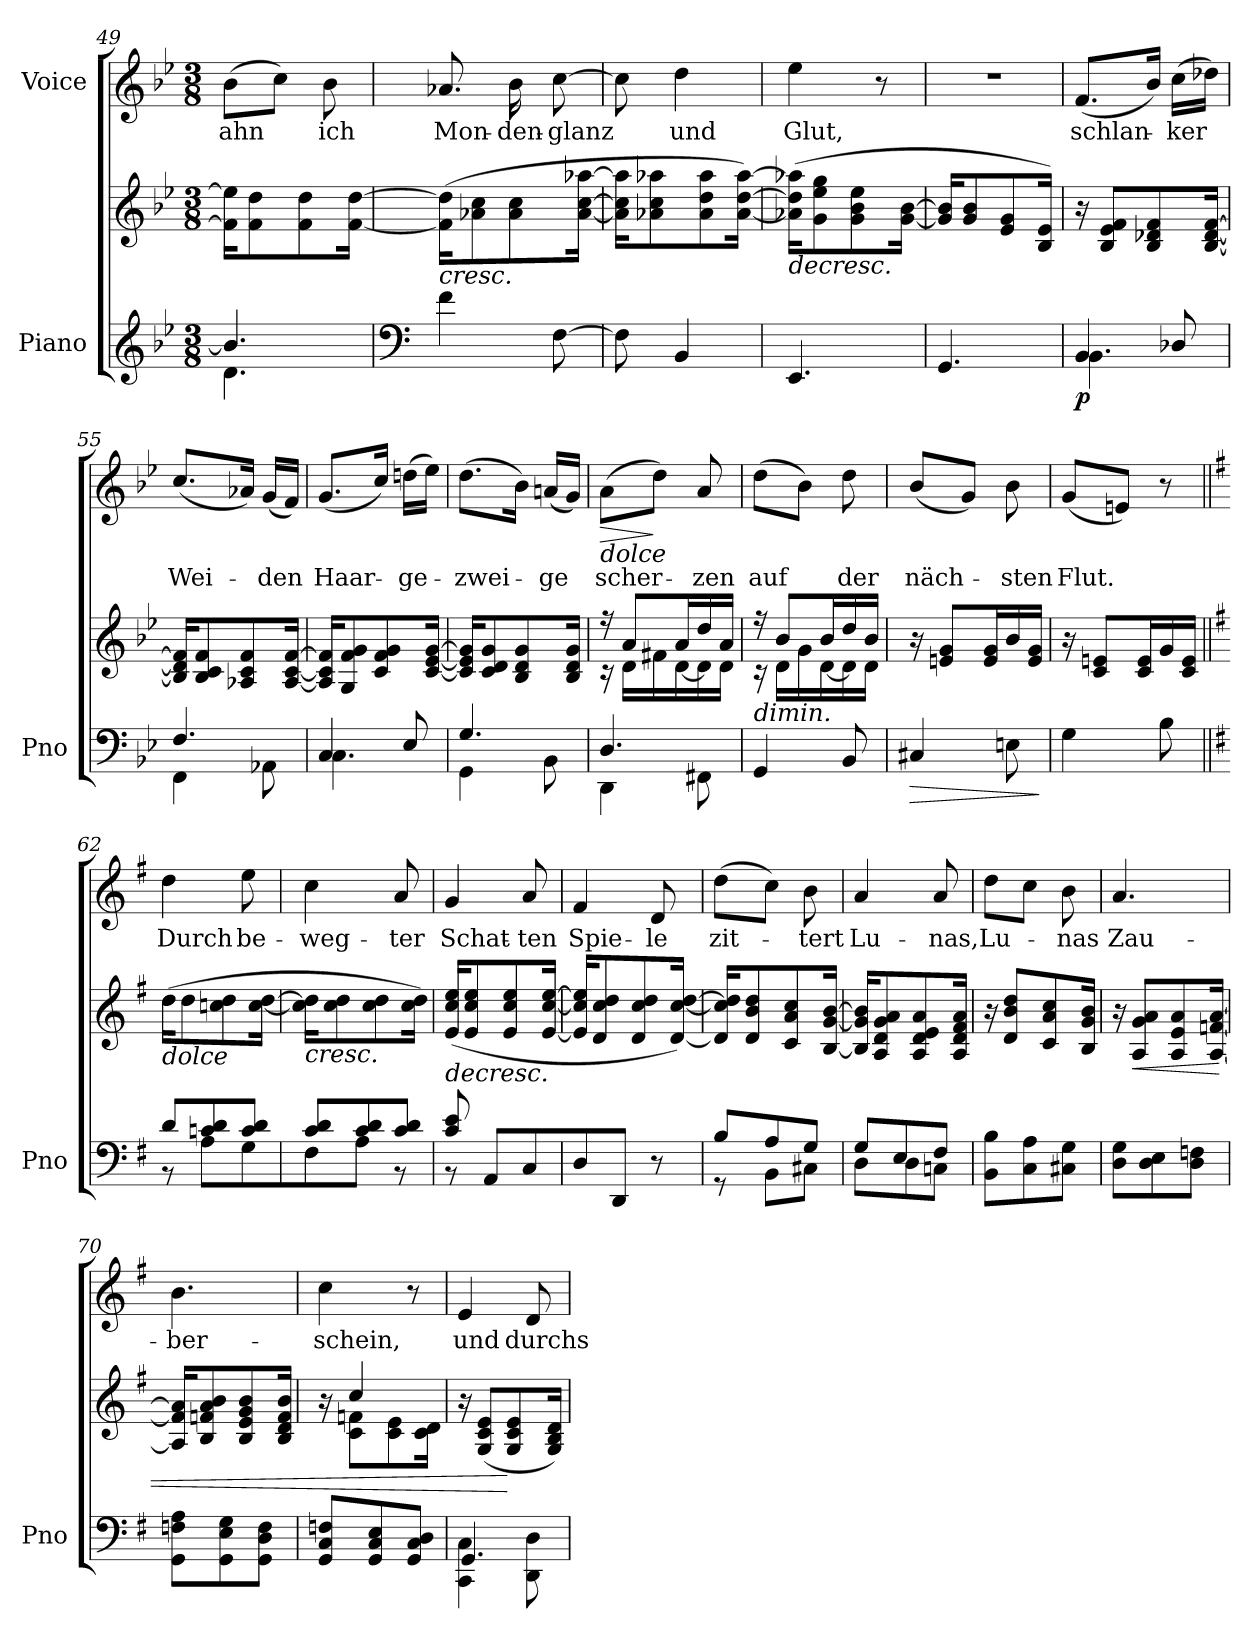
**kern	**kern	**dynam	**kern	**text	**dynam
*part2	*part2	*part2	*part1	*part1	*part1
*staff3	*staff2	*staff2/3	*staff1	*staff1	*staff1
*I"Piano	*	*	*I"Voice	*	*
*I'Pno	*	*	*	*	*
*clefG2	*clefG2	*	*clefG2	*	*
*k[b-e-]	*k[b-e-]	*	*k[b-e-]	*	*
*M3/8	*M3/8	*	*M3/8	*	*
=49	=49	=49	=49	=49	=49
*^	*	*	*	*	*
!	!	!	!	!	!LO:LY:b	!
4.b-/]	4.d\	16f\] 16ee-\]KL	.	(8b-\L	ahn	.
.	.	8f\ 8dd\	.	.	.	.
.	.	.	.	8cc\J)	.	.
.	.	8f\ 8dd\	.	.	.	.
!	!	!	!	!	!LO:LY:b	!
.	.	.	.	8b-\	ich	.
.	.	[16f\ [16dd\Jk	.	.	.	.
*v	*v	*	*	*	*	*
=50	=50	=50	=50	=50	=50
*clefF4	*	*	*	*	*
!	!	!LO:HP:b	!	!LO:LY:b	!
4f\	(16f\] 16dd\]KL	<	8.a-X/	Mon-	.
.	8a-X\ 8cc\	.	.	.	.
!	!	!	!	!LO:LY:b	!
.	8a-\ 8cc\	.	16b-\	-den-	.
!	!	!	!	!LO:LY:b	!
[8F\	.	.	[8cc\	-glanz	.
.	[16a-\ [16cc\ [16aa-X\Jk	.	.	.	.
=51	=51	=51	=51	=51	=51
8F\]	16a-\] 16cc\] 16aa-\]KL	.	8cc\]	.	.
.	8a-X\ 8cc\ 8aa-X\	.	.	.	.
!	!	!	!	!LO:LY:b	!
4BB-/	.	.	4dd\	und	.
.	8a-\ 8dd\ 8aa-\	.	.	.	.
.	[16a-\ [16dd\ [16aa-\Jk)	.	.	.	.
!!LO:LB:g=z
=52	=52	=52	=52	=52	=52
!	!	!LO:HP:b	!	!LO:LY:b	!
4.EE-/	(16a-X\] 16dd\] 16aa-X\]KL	>	4ee-\	Glut,	.
.	8g\ 8ee-\ 8gg\	.	.	.	.
.	8g\ 8b-\ 8ee-\	.	.	.	.
.	.	.	8r	.	.
.	[16g\ [16b-\Jk	.	.	.	.
=53	=53	=53	=53	=53	=53
4.GG/	16g/] 16b-/]KL	.	4.r	.	.
.	8g/ 8b-/	.	.	.	.
.	8e-/ 8g/	.	.	.	.
.	16B-/ 16e-/Jk)	.	.	.	.
.	.	[	.	.	.
=54	=54	=54	=54	=54	=54
!LO:N:head=solid	!	!LO:DY:b=2	!	!LO:LY:b	!
*^	*	*	*	*	*
4BB-/	4.BB-\	16r	p	(8.f/L	schlan-	.
.	.	8B-/ 8e-/ 8f/L	.	.	.	.
.	.	8B-/ 8d-X/ 8f/	.	16b-/Jk)	.	.
!	!	!	!	!	!LO:LY:b	!
8D-X/	.	.	.	(16cc\LL	-ker	.
.	.	[16B-/ [16d-/ [16f/Jk	.	16dd-X\JJ)	.	.
=55	=55	=55	=55	=55	=55	=55
!	!	!	!	!	!LO:LY:b	!
4.F/	4FF\	16B-/] 16d-/] 16f/]KL	.	(8.cc/L	Wei-	.
.	.	8B-/ 8c/ 8f/	.	.	.	.
.	.	8A-X/ 8c/ 8f/	.	16a-X/Jk)	.	.
!	!	!	!	!	!LO:LY:b	!
.	8AA-X\	.	.	(16g/LL	-den	.
.	.	[16A-/ [16c/ [16f/Jk	.	16f/JJ)	.	.
=56	=56	=56	=56	=56	=56	=56
!	!	!	!	!	!LO:LY:b	!
4C/	4.C\	16A-/] 16c/] 16f/]KL	.	(8.g/L	Haar-	.
.	.	8G/ 8f/ 8g/	.	.	.	.
.	.	8c/ 8f/ 8g/	.	16cc/Jk)	.	.
!	!	!	!	!	!LO:LY:b	!
8E-/	.	.	.	(16ddn\LL	ge-	.
.	.	[16c/ [16e-/ [16g/Jk	.	16ee-\JJ)	.	.
!!LO:LB:g=z
=57	=57	=57	=57	=57	=57	=57
!	!	!	!	!	!LO:LY:b	!
4.G/	4GG\	16c/] 16e-/] 16g/]KL	.	(8.dd\L	-zwei-	.
.	.	8c/ 8d/ 8g/	.	.	.	.
.	.	8B-/ 8d/ 8g/	.	16b-\Jk)	.	.
!	!	!	!	!	!LO:LY:b	!
.	8BB-\	.	.	(16an/LL	-ge	.
.	.	16B-/ 16d/ 16g/Jk	.	16g/JJ)	.	.
=58	=58	=58	=58	=58	=58	=58
*	*	*^	*	*	*	*
!	!	!	!	!	!LO:TX:b:i:t=dolce	!	!
!	!	!	!	!	!	!LO:LY:b	!LO:HP:b
4.D/	4DD\	16r	16r	.	(8a\L	scher-	>
.	.	8a/L	16d\LL	.	.	.	.
.	.	.	16f#X\	.	8dd\J)	.	]
.	.	16a/L	[16d\	.	.	.	.
!	!	!	!	!	!	!LO:LY:b	!
.	8FF#X\	16dd/	16d\]	.	8a/	-zen	.
.	.	16a/JJ	16d\JJ	.	.	.	.
*v	*v	*	*	*	*	*	*
=59	=59	=59	=59	=59	=59	=59
!	!LO:TX:b:i:t=dimin.	!	!	!	!	!
!	!	!	!	!	!LO:LY:b	!
4GG/	16r	16r	.	(8dd\L	auf	.
.	8b-/L	16d\LL	.	.	.	.
.	.	16g\	.	8b-\J)	.	.
.	16b-/L	[16d\	.	.	.	.
!	!	!	!	!	!LO:LY:b	!
8BB-/	16dd/	16d\]	.	8dd\	der	.
.	16b-/JJ	16d\JJ	.	.	.	.
=60	=60	=60	=60	=60	=60	=60
!	!	!	!LO:HP:b=2	!	!LO:LY:b	!
*	*v	*v	*	*	*	*
4C#X/	16r	>	(8b-/L	näch-	.
.	8en/ 8g/L	.	.	.	.
.	.	.	8g/J)	.	.
.	16e/ 16g/L	.	.	.	.
!	!	!	!	!LO:LY:b	!
8En\	16b-/	.	8b-\	-sten	.
.	16e/ 16g/JJ	.	.	.	.
.	.	]	.	.	.
=61	=61	=61	=61	=61	=61
!	!	!	!	!LO:LY:b	!
4G\	16r	.	(8g/L	Flut.	.
.	8c/ 8en/L	.	.	.	.
.	.	.	8en/J)	.	.
.	16c/ 16e/L	.	.	.	.
8B-\	16g/	.	8r	.	.
.	16c/ 16e/JJ	.	.	.	.
!!LO:LB:g=z
=62||	=62||	=62||	=62||	=62||	=62||
*k[f#]	*k[f#]	*	*k[f#]	*	*
*^	*	*	*	*	*
!	!	!LO:TX:b:i:t=dolce	!	!	!	!
!	!	!	!	!	!LO:LY:b	!
8d/L	8r	(16dd\KL	.	4dd\	Durch	.
.	.	8dd\	.	.	.	.
8cn/ 8d/	8A\L	.	.	.	.	.
.	.	8ccn\ 8dd\	.	.	.	.
!	!	!	!	!	!LO:LY:b	!
8c/ 8d/J	8G\	.	.	8ee\	be-	.
.	.	[16cc\ [16dd\Jk	.	.	.	.
=63	=63	=63	=63	=63	=63	=63
!	!	!	!LO:HP:b	!	!LO:LY:b	!
8c/ 8d/L	8F#\	16cc\] 16dd\]KL	<	4cc\	-weg-	.
.	.	8cc\ 8dd\	.	.	.	.
8c/ 8d/	8A\J	.	.	.	.	.
.	.	8cc\ 8dd\	.	.	.	.
!	!	!	!	!	!LO:LY:b	!
8c/ 8d/J	8r	.	.	8a/	-ter	.
.	.	16cc\ 16dd\Jk)	.	.	.	.
*v	*v	*	*	*	*	*
.	.	]	.	.	.
=64	=64	=64	=64	=64	=64
*^	*	*	*	*	*
!	!	!	!LO:HP:b	!	!LO:LY:b	!
8c/ 8e/	8r	(16e/ 16cc/ 16ee/KL	>	4g/	Schat-	.
.	.	8e/ 8cc/ 8ee/	.	.	.	.
8AA/L	4ryy	.	.	.	.	.
.	.	8e/ 8cc/ 8ee/	[	.	.	.
!	!	!	!	!	!LO:LY:b	!
8C/	.	.	.	8a/	-ten	.
.	.	[16e/ [16cc/ [16ee/Jk	.	.	.	.
*v	*v	*	*	*	*	*
=65	=65	=65	=65	=65	=65
!	!	!	!	!LO:LY:b	!
8D/	16e/] 16cc/] 16ee/]KL	.	4f#/	Spie-	.
.	8d/ 8cc/ 8dd/	.	.	.	.
8DD/J	.	.	.	.	.
.	8d/ 8cc/ 8dd/	.	.	.	.
!	!	!	!	!LO:LY:b	!
8r	.	.	8d/	-le	.
.	[16d/ [16cc/ [16dd/Jk)	.	.	.	.
=66	=66	=66	=66	=66	=66
*^	*	*	*	*	*
!	!	!	!	!	!LO:LY:b	!
8B/L	8r	16d/] 16cc/] 16dd/]KL	.	(8dd\L	zit-	.
.	.	8d/ 8b/ 8dd/	.	.	.	.
8A/	8BB\L	.	.	8cc\J)	.	.
.	.	8c/ 8a/ 8cc/	.	.	.	.
!	!	!	!	!	!LO:LY:b	!
8G/J	8C#X\J	.	.	8b\	-tert	.
.	.	[16B/ [16g/ [16b/Jk	.	.	.	.
=67	=67	=67	=67	=67	=67	=67
!	!	!	!	!	!LO:LY:b	!
8G/L	8D\L	16B/] 16g/] 16b/]KL	.	4a/	Lu-	.
.	.	8A/ 8d/ 8g/ 8a/	.	.	.	.
8E/	8D\	.	.	.	.	.
.	.	8A/ 8d/ 8e/ 8a/	.	.	.	.
!	!	!	!	!	!LO:LY:b	!
8F#/J	8Cn\J	.	.	8a/	-nas,	.
.	.	16A/ 16d/ 16f#/ 16a/Jk	.	.	.	.
*v	*v	*	*	*	*	*
!!LO:PB:g=z
=68	=68	=68	=68	=68	=68
!	!	!	!	!LO:LY:b	!
8BB\ 8B\L	16r	.	8dd\L	Lu-	.
.	8d/ 8b/ 8dd/L	.	.	.	.
8C\ 8A\	.	.	8cc\J	.	.
.	8c/ 8a/ 8cc/	.	.	.	.
!	!	!	!	!LO:LY:b	!
8C#X\ 8G\J	.	.	8b\	-nas	.
.	16B/ 16g/ 16b/Jk	.	.	.	.
=69	=69	=69	=69	=69	=69
!	!	!	!	!LO:LY:b	!
8D\ 8G\L	16r	.	4.a/	Zau-	.
!	!	!LO:HP:b	!	!	!
.	8A/ 8g/ 8a/L	<	.	.	.
8D\ 8E\	.	.	.	.	.
.	8A/ 8e/ 8a/	.	.	.	.
8D\ 8Fn\J	.	.	.	.	.
.	[16A/ [16fn/ [16a/Jk	.	.	.	.
.	.	]	.	.	.
=70	=70	=70	=70	=70	=70
!	!	!	!	!LO:LY:b	!
8GG\ 8Fn\ 8A\L	16A/] 16f/] 16a/]KL	.	4.b\	-ber-	.
.	8B/ 8fn/ 8a/ 8b/	.	.	.	.
8GG\ 8E\ 8G\	.	.	.	.	.
.	8B/ 8e/ 8g/ 8b/	.	.	.	.
8GG\ 8D\ 8F\J	.	.	.	.	.
.	16B/ 16d/ 16f/ 16b/Jk	.	.	.	.
=71	=71	=71	=71	=71	=71
*	*^	*	*	*	*
!	!	!	!	!	!LO:LY:b	!
8GG/ 8C/ 8Fn/L	16r	16ryy	.	4cc\	-schein,	.
.	4cc/	8c\ 8fn\L	.	.	.	.
8GG/ 8C/ 8E/	.	.	.	.	.	.
.	.	8c\ 8e\	.	.	.	.
8GG/ 8C/ 8D/J	.	.	.	8r	.	.
.	16ryy	16c\ 16d\Jk	.	.	.	.
=72	=72	=72	=72	=72	=72	=72
*^	*	*	*	*	*	*
!	!	!	!	!	!	!LO:LY:b	!
*	*	*v	*v	*	*	*	*
4CC\ 4C\	4.GG/	16r	.	4e/	und	.
.	.	(8G/ 8c/ 8e/L	.	.	.	.
.	.	8G/ 8c/ 8e/	[	.	.	.
!	!	!	!	!	!LO:LY:b	!
8DD\ 8D\	.	.	.	8d/	durchs	.
.	.	16G/ 16B/ 16d/Jk)	.	.	.	.
*v	*v	*	*	*	*	*
=	=	=	=	=	=
*-	*-	*-	*-	*-	*-
